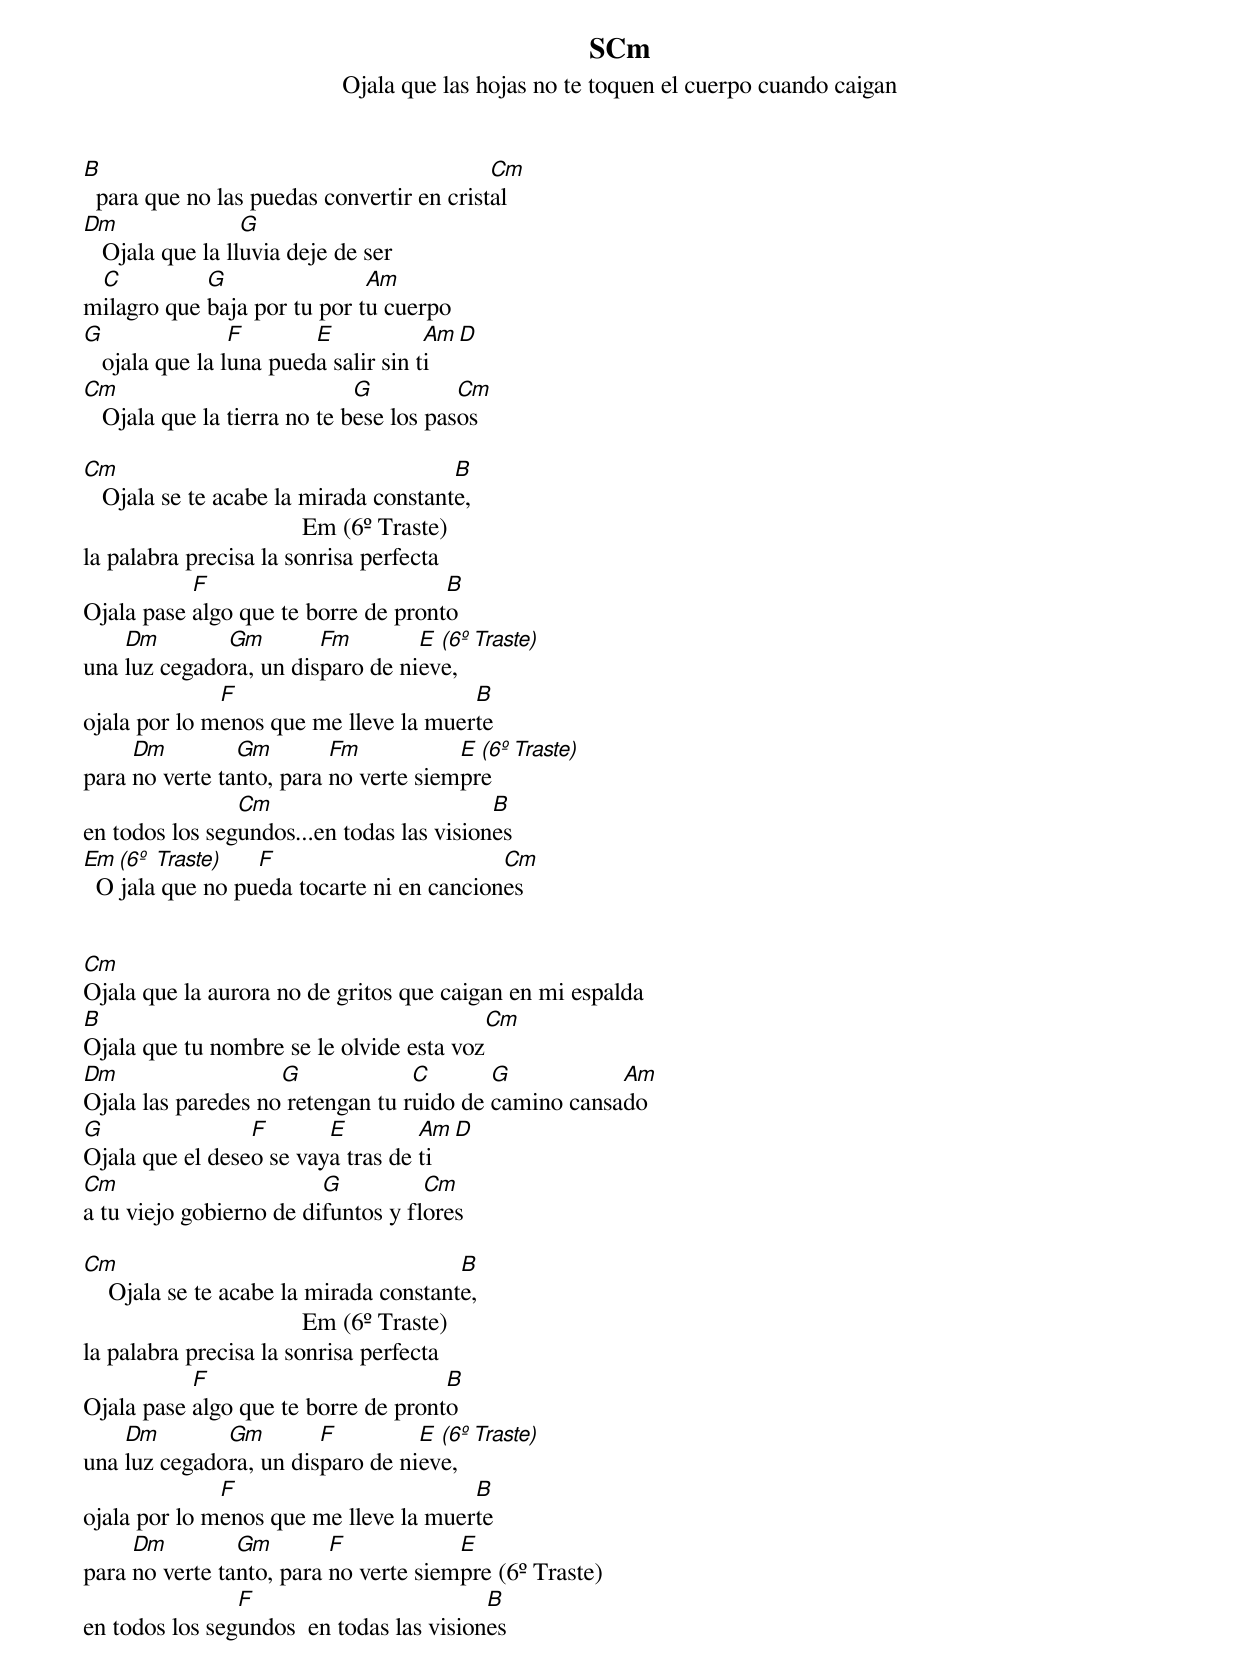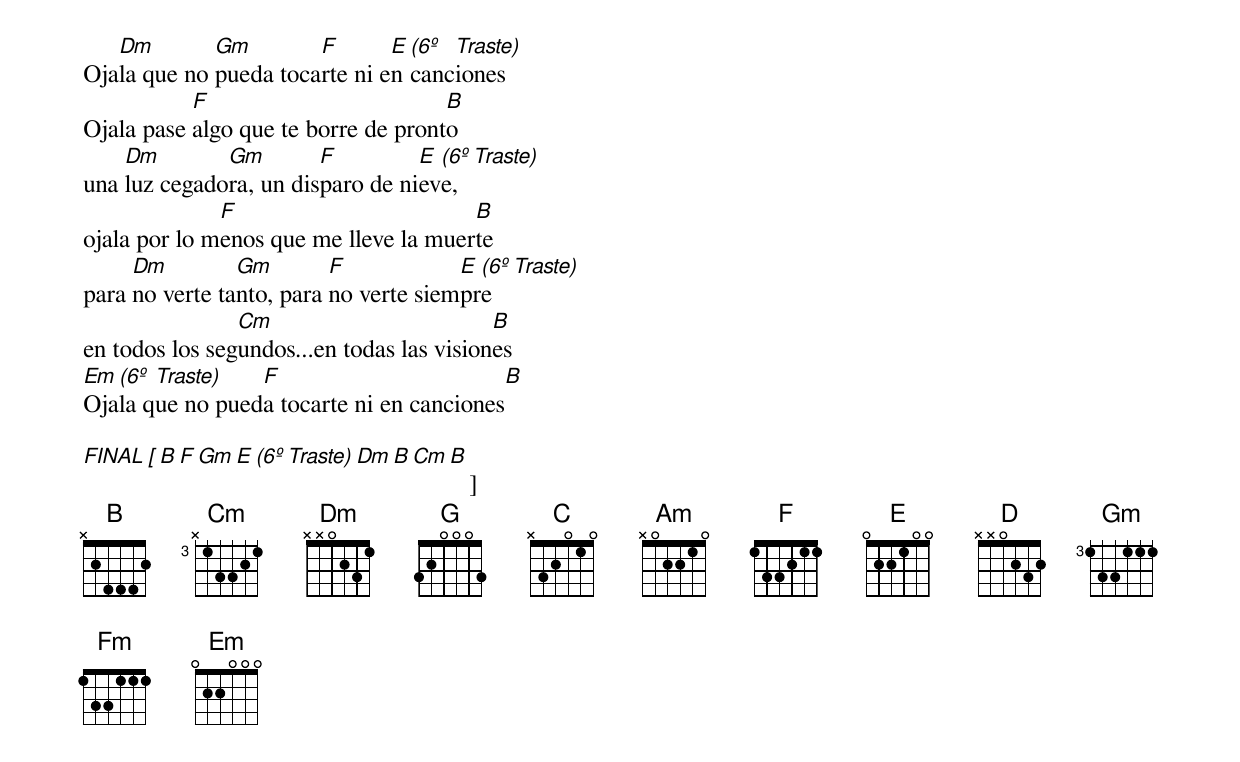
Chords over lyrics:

SCm
   Ojala que las hojas no te toquen el cuerpo cuando caigan
B                                          Cm
  para que no las puedas convertir en cristal
Dm                G
   Ojala que la lluvia deje de ser
 C          G                Am
milagro que baja por tu por tu cuerpo
G                F       E            Am     D
   ojala que la luna pueda salir sin ti
Cm                            G          Cm
   Ojala que la tierra no te bese los pasos

Cm                                     B
   Ojala se te acabe la mirada constante,
                                   Em (6º Traste)
la palabra precisa la sonrisa perfecta
           F                         B
Ojala pase algo que te borre de pronto
    Dm        Gm        Fm        E (6º Traste)
una luz cegadora, un disparo de nieve,
              F                        B
ojala por lo menos que me lleve la muerte
     Dm         Gm        Fm           E (6º Traste)
para no verte tanto, para no verte siempre
                Cm                         B
en todos los segundos...en todas las visiones
Em (6º Traste)   F                        Cm
  Ojala que no pueda tocarte ni en canciones


Cm
Ojala que la aurora no de gritos que caigan en mi espalda
B                                        Cm
Ojala que tu nombre se le olvide esta voz
Dm                  G             C       G           Am
Ojala las paredes no retengan tu ruido de camino cansado
G                F       E         Am     D
Ojala que el deseo se vaya tras de ti
Cm                       G          Cm
a tu viejo gobierno de difuntos y flores

Cm                                      B
    Ojala se te acabe la mirada constante,
                                   Em (6º Traste)
la palabra precisa la sonrisa perfecta
           F                         B
Ojala pase algo que te borre de pronto
    Dm        Gm        F         E (6º Traste)
una luz cegadora, un disparo de nieve,
              F                        B
ojala por lo menos que me lleve la muerte
     Dm         Gm        F            E
para no verte tanto, para no verte siempre (6º Traste)
                F                         B
en todos los segundos  en todas las visiones
   Dm        Gm        F       E (6º Traste)
Ojala que no pueda tocarte ni en canciones
           F                         B
Ojala pase algo que te borre de pronto
    Dm        Gm        F         E (6º Traste)
una luz cegadora, un disparo de nieve,
              F                        B
ojala por lo menos que me lleve la muerte
     Dm         Gm        F            E (6º Traste)
para no verte tanto, para no verte siempre
                Cm                         B
en todos los segundos...en todas las visiones
Em (6º Traste)   F                        B
Ojala que no pueda tocarte ni en canciones

FINAL [ B F Gm E (6º Traste) Dm B Cm B ]
